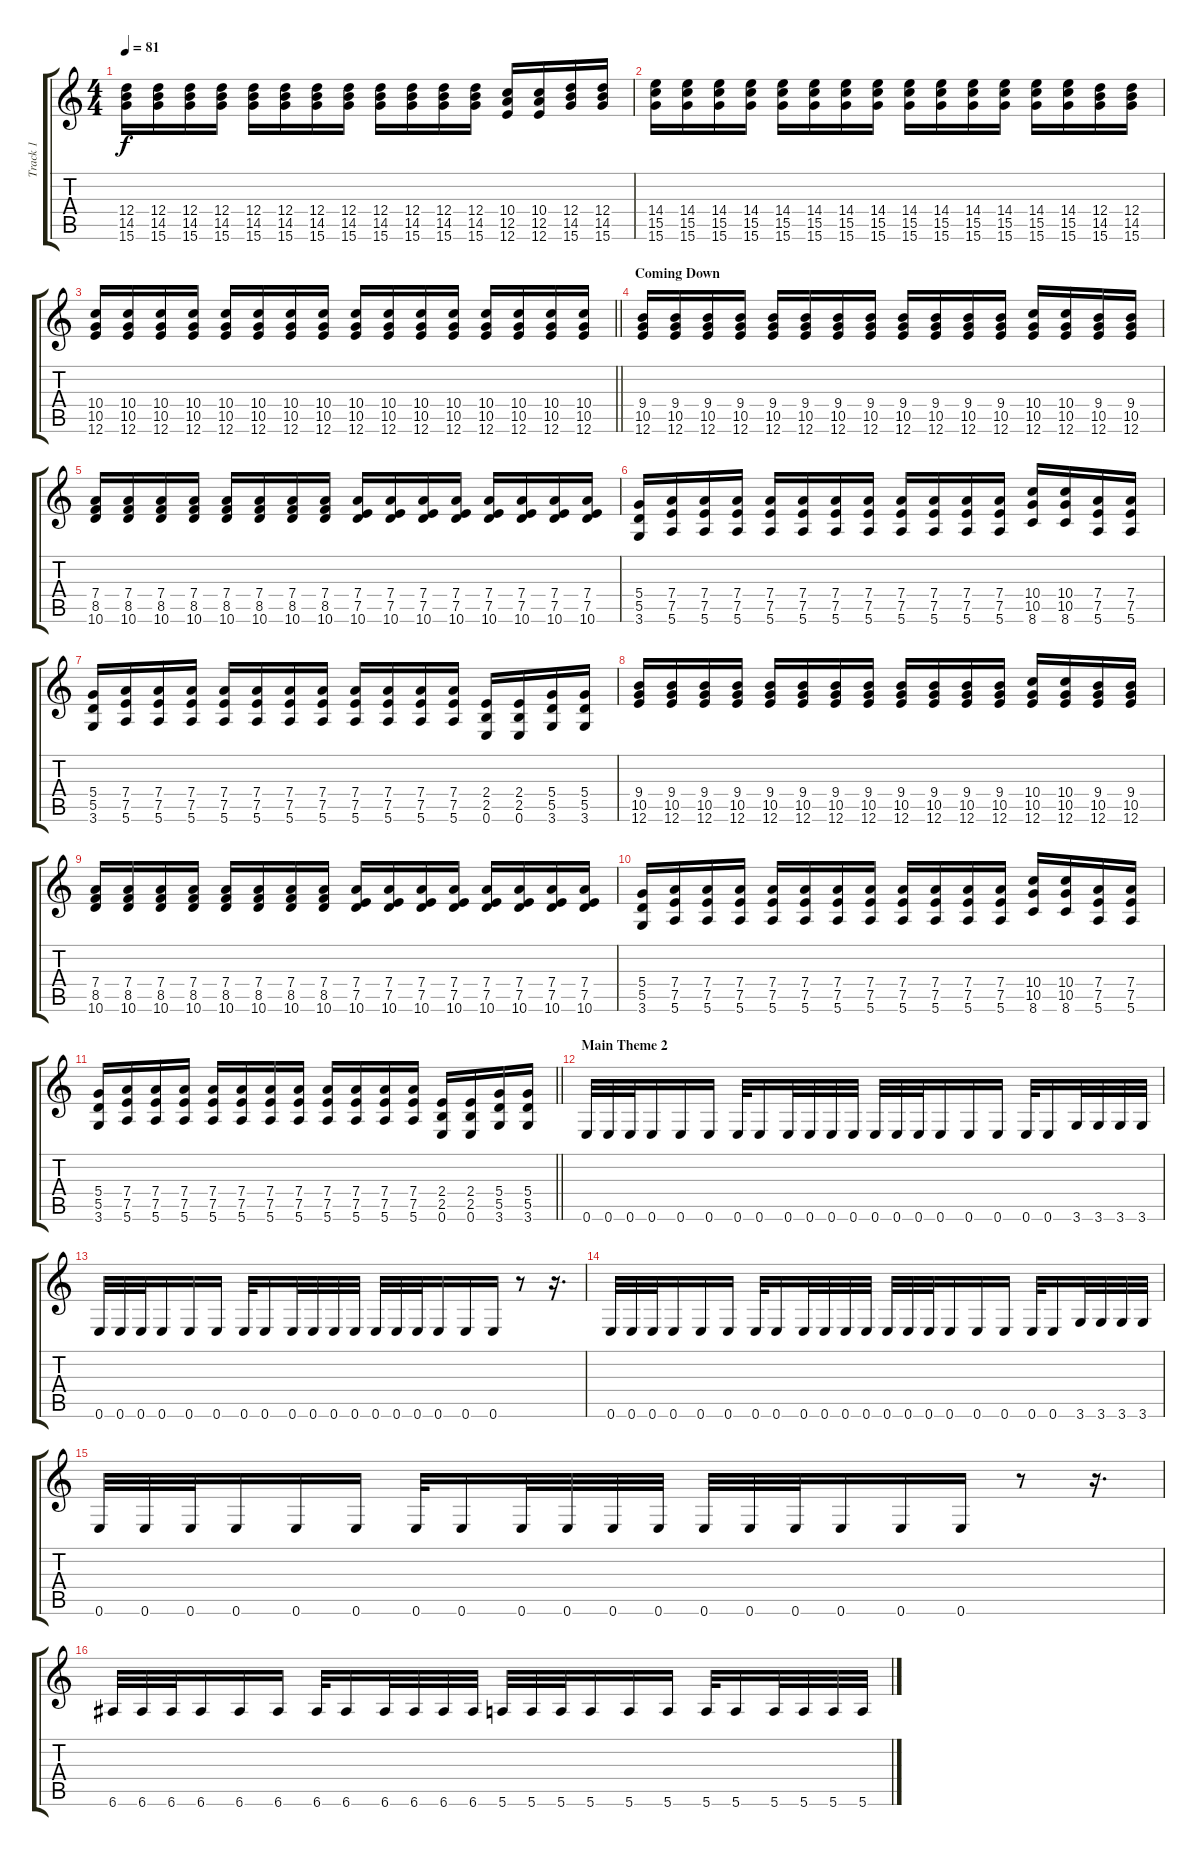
\track ("Track 1" "Track 1") {instrument acousticguitarsteel}
\staff {score tabs}
\tuning (E4 B3 G3 D3 A2 E2) {hide}
\ts (4 4)
\tempo 81
\clef g2
\ks c
(12.4 14.5 15.6).16{dy f} (12.4 14.5 15.6).16 (12.4 14.5 15.6).16 (12.4 14.5 15.6).16 (12.4 14.5 15.6).16 (12.4 14.5 15.6).16 (12.4 14.5 15.6).16 (12.4 14.5 15.6).16 (12.4 14.5 15.6).16 (12.4 14.5 15.6).16 (12.4 14.5 15.6).16 (12.4 14.5 15.6).16 (10.4 12.5 12.6).16 (10.4 12.5 12.6).16 (12.4 14.5 15.6).16 (12.4 14.5 15.6).16 |
(14.4 15.5 15.6).16 (14.4 15.5 15.6).16 (14.4 15.5 15.6).16 (14.4 15.5 15.6).16 (14.4 15.5 15.6).16 (14.4 15.5 15.6).16 (14.4 15.5 15.6).16 (14.4 15.5 15.6).16 (14.4 15.5 15.6).16 (14.4 15.5 15.6).16 (14.4 15.5 15.6).16 (14.4 15.5 15.6).16 (14.4 15.5 15.6).16 (14.4 15.5 15.6).16 (12.4 14.5 15.6).16 (12.4 14.5 15.6).16 |
\barLineRight lightlight
(10.4 10.5 12.6).16 (10.4 10.5 12.6).16 (10.4 10.5 12.6).16 (10.4 10.5 12.6).16 (10.4 10.5 12.6).16 (10.4 10.5 12.6).16 (10.4 10.5 12.6).16 (10.4 10.5 12.6).16 (10.4 10.5 12.6).16 (10.4 10.5 12.6).16 (10.4 10.5 12.6).16 (10.4 10.5 12.6).16 (10.4 10.5 12.6).16 (10.4 10.5 12.6).16 (10.4 10.5 12.6).16 (10.4 10.5 12.6).16 |
\section ("" "Coming Down")
(9.4 10.5 12.6).16{volume 11} (9.4 10.5 12.6).16 (9.4 10.5 12.6).16 (9.4 10.5 12.6).16 (9.4 10.5 12.6).16 (9.4 10.5 12.6).16 (9.4 10.5 12.6).16 (9.4 10.5 12.6).16 (9.4 10.5 12.6).16 (9.4 10.5 12.6).16 (9.4 10.5 12.6).16 (9.4 10.5 12.6).16 (10.4 10.5 12.6).16 (10.4 10.5 12.6).16 (9.4 10.5 12.6).16 (9.4 10.5 12.6).16 |
(7.4 8.5 10.6).16 (7.4 8.5 10.6).16 (7.4 8.5 10.6).16 (7.4 8.5 10.6).16 (7.4 8.5 10.6).16 (7.4 8.5 10.6).16 (7.4 8.5 10.6).16 (7.4 8.5 10.6).16 (7.4 7.5 10.6).16 (7.4 7.5 10.6).16 (7.4 7.5 10.6).16 (7.4 7.5 10.6).16 (7.4 7.5 10.6).16 (7.4 7.5 10.6).16 (7.4 7.5 10.6).16 (7.4 7.5 10.6).16 |
(5.4 5.5 3.6).16 (7.4 7.5 5.6).16 (7.4 7.5 5.6).16 (7.4 7.5 5.6).16 (7.4 7.5 5.6).16 (7.4 7.5 5.6).16 (7.4 7.5 5.6).16 (7.4 7.5 5.6).16 (7.4 7.5 5.6).16 (7.4 7.5 5.6).16 (7.4 7.5 5.6).16 (7.4 7.5 5.6).16 (10.4 10.5 8.6).16 (10.4 10.5 8.6).16 (7.4 7.5 5.6).16 (7.4 7.5 5.6).16 |
(5.4 5.5 3.6).16 (7.4 7.5 5.6).16 (7.4 7.5 5.6).16 (7.4 7.5 5.6).16 (7.4 7.5 5.6).16 (7.4 7.5 5.6).16 (7.4 7.5 5.6).16 (7.4 7.5 5.6).16 (7.4 7.5 5.6).16 (7.4 7.5 5.6).16 (7.4 7.5 5.6).16 (7.4 7.5 5.6).16 (2.4 2.5 0.6).16 (2.4 2.5 0.6).16 (5.4 5.5 3.6).16 (5.4 5.5 3.6).16 |
(9.4 10.5 12.6).16 (9.4 10.5 12.6).16 (9.4 10.5 12.6).16 (9.4 10.5 12.6).16 (9.4 10.5 12.6).16 (9.4 10.5 12.6).16 (9.4 10.5 12.6).16 (9.4 10.5 12.6).16 (9.4 10.5 12.6).16 (9.4 10.5 12.6).16 (9.4 10.5 12.6).16 (9.4 10.5 12.6).16 (10.4 10.5 12.6).16 (10.4 10.5 12.6).16 (9.4 10.5 12.6).16 (9.4 10.5 12.6).16 |
(7.4 8.5 10.6).16 (7.4 8.5 10.6).16 (7.4 8.5 10.6).16 (7.4 8.5 10.6).16 (7.4 8.5 10.6).16 (7.4 8.5 10.6).16 (7.4 8.5 10.6).16 (7.4 8.5 10.6).16 (7.4 7.5 10.6).16 (7.4 7.5 10.6).16 (7.4 7.5 10.6).16 (7.4 7.5 10.6).16 (7.4 7.5 10.6).16 (7.4 7.5 10.6).16 (7.4 7.5 10.6).16 (7.4 7.5 10.6).16 |
(5.4 5.5 3.6).16 (7.4 7.5 5.6).16 (7.4 7.5 5.6).16 (7.4 7.5 5.6).16 (7.4 7.5 5.6).16 (7.4 7.5 5.6).16 (7.4 7.5 5.6).16 (7.4 7.5 5.6).16 (7.4 7.5 5.6).16 (7.4 7.5 5.6).16 (7.4 7.5 5.6).16 (7.4 7.5 5.6).16 (10.4 10.5 8.6).16 (10.4 10.5 8.6).16 (7.4 7.5 5.6).16 (7.4 7.5 5.6).16 |
\barLineRight lightlight
(5.4 5.5 3.6).16 (7.4 7.5 5.6).16 (7.4 7.5 5.6).16 (7.4 7.5 5.6).16 (7.4 7.5 5.6).16 (7.4 7.5 5.6).16 (7.4 7.5 5.6).16 (7.4 7.5 5.6).16 (7.4 7.5 5.6).16 (7.4 7.5 5.6).16 (7.4 7.5 5.6).16 (7.4 7.5 5.6).16 (2.4 2.5 0.6).16 (2.4 2.5 0.6).16 (5.4 5.5 3.6).16 (5.4 5.5 3.6).16 |
\section ("" "Main Theme 2")
0.6.32{volume 16 instrument distortionguitar} 0.6.32 0.6.32 0.6.16 0.6.16 0.6.16 0.6.32 0.6.16 0.6.32 0.6.32 0.6.32 0.6.32 0.6.32 0.6.32 0.6.32 0.6.16 0.6.16 0.6.16 0.6.32 0.6.16 3.6.32 3.6.32 3.6.32 3.6.32 |
0.6.32 0.6.32 0.6.32 0.6.16 0.6.16 0.6.16 0.6.32 0.6.16 0.6.32 0.6.32 0.6.32 0.6.32 0.6.32 0.6.32 0.6.32 0.6.16 0.6.16 0.6.16 r.8 r.16{d} |
0.6.32 0.6.32 0.6.32 0.6.16 0.6.16 0.6.16 0.6.32 0.6.16 0.6.32 0.6.32 0.6.32 0.6.32 0.6.32 0.6.32 0.6.32 0.6.16 0.6.16 0.6.16 0.6.32 0.6.16 3.6.32 3.6.32 3.6.32 3.6.32 |
0.6.32 0.6.32 0.6.32 0.6.16 0.6.16 0.6.16 0.6.32 0.6.16 0.6.32 0.6.32 0.6.32 0.6.32 0.6.32 0.6.32 0.6.32 0.6.16 0.6.16 0.6.16 r.8 r.16{d} |
6.6.32 6.6.32 6.6.32 6.6.16 6.6.16 6.6.16 6.6.32 6.6.16 6.6.32 6.6.32 6.6.32 6.6.32 5.6.32 5.6.32 5.6.32 5.6.16 5.6.16 5.6.16 5.6.32 5.6.16 5.6.32 5.6.32 5.6.32 5.6.32
